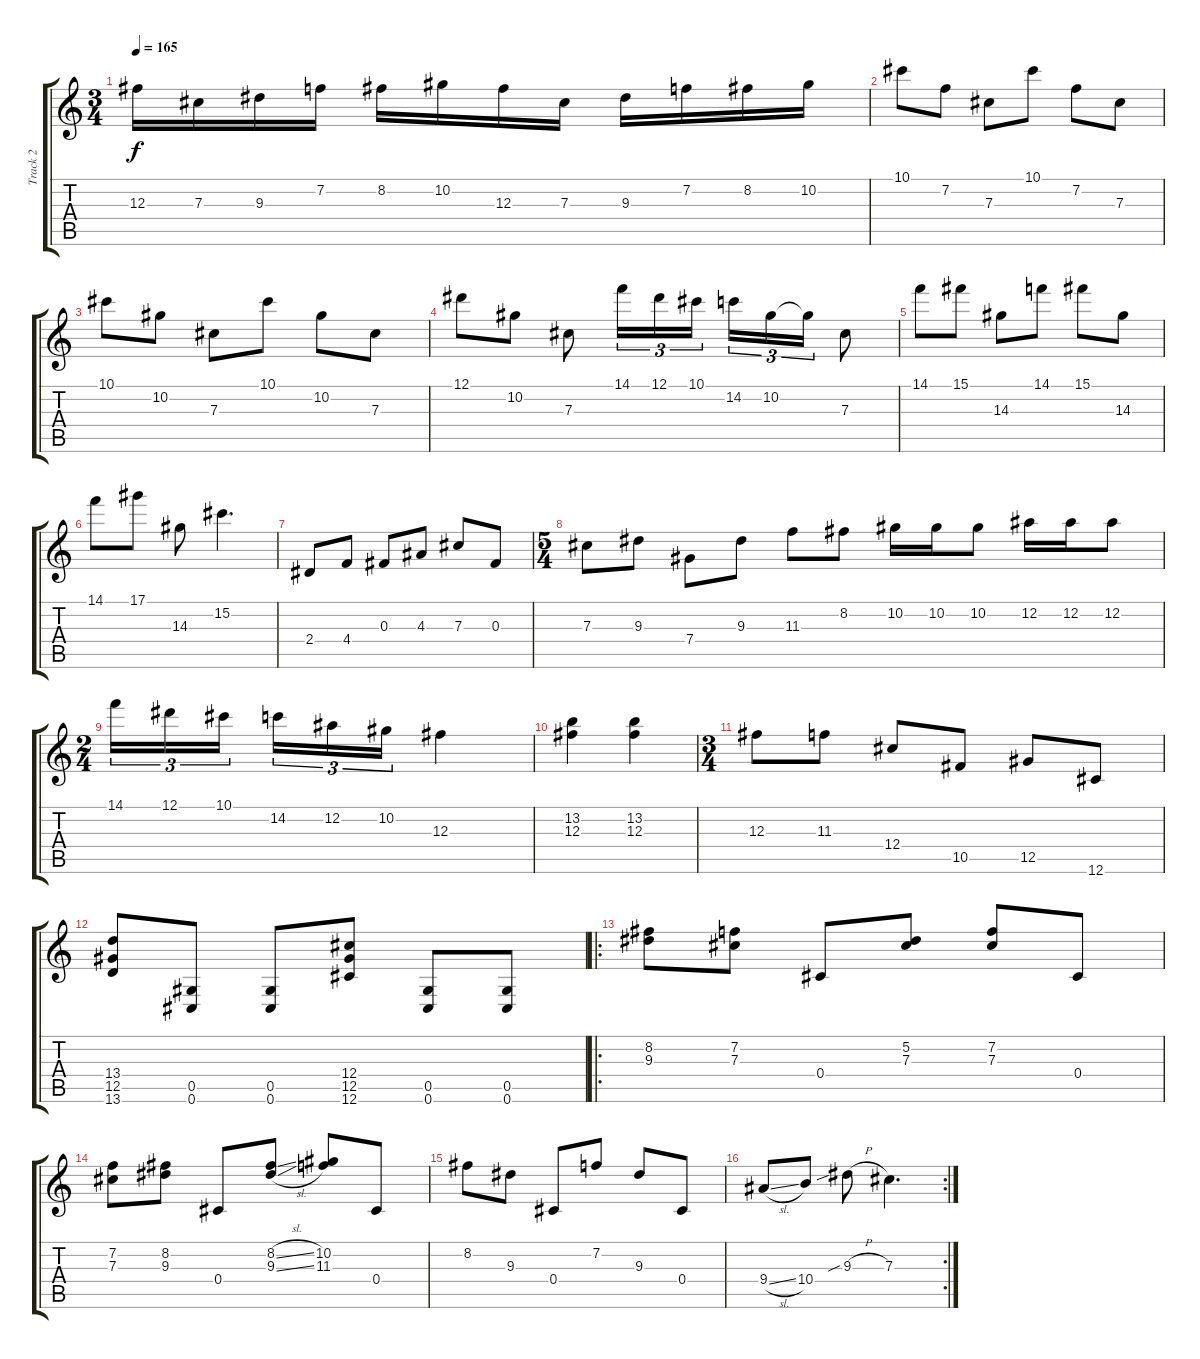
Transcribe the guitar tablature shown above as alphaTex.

\track ("Track 2" "Track 2") {instrument overdrivenguitar}
\staff {score tabs}
\tuning (Eb4 Bb3 Gb3 Db3 Ab2 Db2) {hide}
\ts (3 4)
\tempo 165
\clef g2
\ks c
12.3.16{dy f} 7.3.16 9.3.16 7.2.16 8.2.16 10.2.16 12.3.16 7.3.16 9.3.16 7.2.16 8.2.16 10.2.16 |
10.1.8 7.2.8 7.3.8 10.1.8 7.2.8 7.3.8 |
10.1.8 10.2.8 7.3.8 10.1.8 10.2.8 7.3.8 |
12.1.8 10.2.8 7.3.8 14.1.16{tu (3 2)} 12.1.16{tu (3 2)} 10.1.16{tu (3 2)} 14.2.16{tu (3 2)} 10.2.16{tu (3 2)} 10.2{t}.16{tu (3 2)} 7.3.8 |
14.1.8 15.1.8 14.3.8 14.1.8 15.1.8 14.3.8 |
14.1.8 17.1.8 14.3.8 15.2.4{d} |
2.4.8 4.4.8 0.3.8 4.3.8 7.3.8 0.3.8 |
\ts (5 4)
7.3.8 9.3.8 7.4.8 9.3.8 11.3.8 8.2.8 10.2.16 10.2.16 10.2.8 12.2.16 12.2.16 12.2.8 |
\ts (2 4)
14.1.16{tu (3 2)} 12.1.16{tu (3 2)} 10.1.16{tu (3 2) beam splitsecondary} 14.2.16{tu (3 2)} 12.2.16{tu (3 2)} 10.2.16{tu (3 2)} 12.3.4 |
(13.2 12.3).4 (13.2 12.3).4 |
\ts (3 4)
12.3.8 11.3.8 12.4.8 10.5.8 12.5.8 12.6.8 |
(13.4 12.5 13.6).8 (0.5 0.6).8 (0.5 0.6).8 (12.4 12.5 12.6).8 (0.5 0.6).8 (0.5 0.6).8 |
\ro
(8.2 9.3).8 (7.2 7.3).8 0.4.8 (5.2 7.3).8 (7.2 7.3).8 0.4.8 |
(7.2 7.3).8 (8.2 9.3).8 0.4.8 (8.2{sl} 9.3{sl}).8 (10.2 11.3).8 0.4.8 |
8.2.8 9.3.8 0.4.8 7.2.8 9.3.8 0.4.8 |
\rc 2
9.4{sl}.8 10.4.8 9.3{sib h}.8 7.3.4{d}
